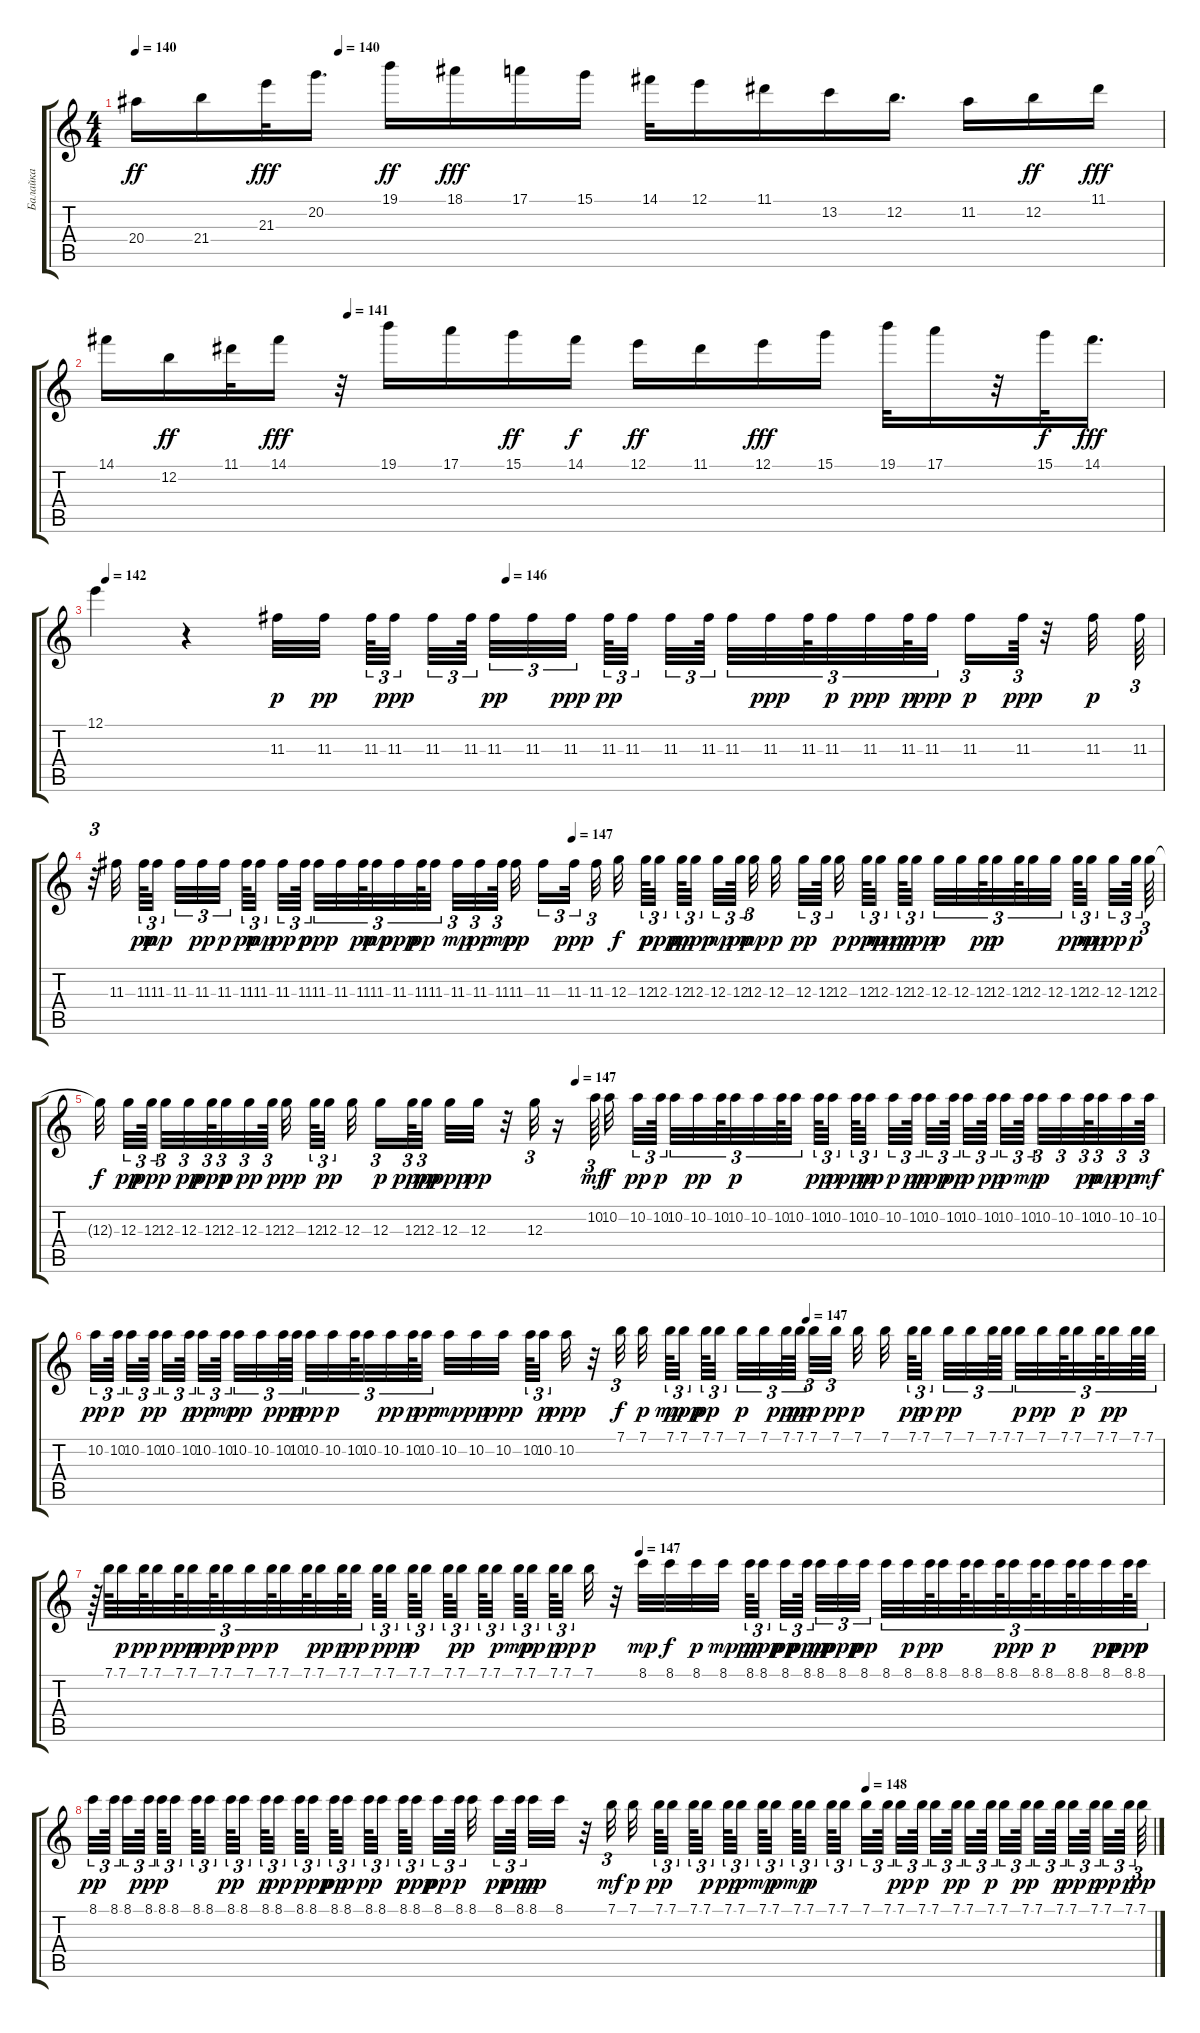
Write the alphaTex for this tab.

\track ("Балайка" "Балайка") {instrument acousticguitarsteel}
\staff {score tabs}
\tuning (E4 B3 G3 D3 A2 E2) {hide}
\ts (4 4)
\tempo 140
\tempo (140 0.19791666666666666)
\clef g2
\ks c
20.4.16{dy ff} 21.4.16 21.3.32{dy fff} 20.2.16{d} 19.1.16{dy ff} 18.1.16{dy fff} 17.1.16 15.1.16 14.1.32 12.1.16 11.1.16 13.2.16 12.2.16{d} 11.2.16 12.2.16{dy ff} 11.1.16{dy fff} |
\tempo (141 0.22916666666666666)
14.1.16 12.2.16{dy ff} 11.1.32 14.1.16{dy fff} r.32 19.1.16 17.1.16 15.1.16{dy ff} 14.1.16{dy f} 12.1.16{dy ff} 11.1.16 12.1.16{dy fff} 15.1.16 19.1.32 17.1.16 r.32 15.1.32{dy f} 14.1.16{d dy fff} |
\tempo (142 0.010416666666666666)
\tempo (146 0.3854166666666667)
12.1.4 r.4 11.3.32{dy p} 11.3.32{dy pp beam splitsecondary} 11.3.64{tu (3 2)} 11.3.32{tu (3 2) dy ppp beam splitsecondary} 11.3.32{tu (3 2)} 11.3.64{tu (3 2) beam splitsecondary} 11.3.32{tu (3 2) dy pp} 11.3.32{tu (3 2)} 11.3.32{tu (3 2) dy ppp beam splitsecondary} 11.3.64{tu (3 2) dy pp} 11.3.32{tu (3 2) beam splitsecondary} 11.3.32{tu (3 2)} 11.3.64{tu (3 2)} 11.3.32{tu (3 2)} 11.3.32{tu (3 2) dy ppp} 11.3.64{tu (3 2)} 11.3.32{tu (3 2) dy p} 11.3.32{tu (3 2) dy ppp} 11.3.64{tu (3 2) dy p} 11.3.32{tu (3 2) dy ppp beam splitsecondary} 11.3.16{tu (3 2) dy p} 11.3.64{tu (3 2) dy ppp} r.32 11.3.32{dy p} 11.3.64{tu (3 2)} |
\tempo (147 0.4479166666666667)
r.32{tu (3 2)} 11.3.32{beam splitsecondary} 11.3.64{tu (3 2) dy pp} 11.3.32{tu (3 2) dy mp beam splitsecondary} 11.3.32{tu (3 2)} 11.3.32{tu (3 2) dy pp} 11.3.32{tu (3 2) dy p beam splitsecondary} 11.3.64{tu (3 2) dy pp} 11.3.32{tu (3 2) dy mp beam splitsecondary} 11.3.32{tu (3 2) dy pp} 11.3.64{tu (3 2) dy p beam splitsecondary} 11.3.32{tu (3 2) dy ppp} 11.3.32{tu (3 2)} 11.3.64{tu (3 2) dy pp} 11.3.32{tu (3 2) dy mp} 11.3.32{tu (3 2) dy ppp} 11.3.64{tu (3 2) dy pp} 11.3.32{tu (3 2) beam splitsecondary} 11.3.32{tu (3 2) dy mp} 11.3.32{tu (3 2) dy pp} 11.3.64{tu (3 2) dy mp beam splitsecondary} 11.3.32{dy pp beam splitsecondary} 11.3.16{tu (3 2)} 11.3.32{tu (3 2) dy ppp} 11.3.32{tu (3 2)} 12.3.32{dy f beam splitsecondary} 12.3.64{tu (3 2) dy p} 12.3.32{tu (3 2) dy ppp beam splitsecondary} 12.3.64{tu (3 2) dy pp} 12.3.32{tu (3 2) dy ppp beam splitsecondary} 12.3.32{tu (3 2) dy mp} 12.3.64{tu (3 2) dy pp beam splitsecondary} 12.3.32{tu (3 2) dy mp beam splitsecondary} 12.3.32{dy p beam splitsecondary} 12.3.32{tu (3 2) dy pp} 12.3.64{tu (3 2) beam splitsecondary} 12.3.32{dy p} 12.3.64{tu (3 2) dy ppp} 12.3.32{tu (3 2) dy mp beam splitsecondary} 12.3.64{tu (3 2) dy pp} 12.3.32{tu (3 2) dy ppp beam splitsecondary} 12.3.32{tu (3 2) dy p} 12.3.32{tu (3 2)} 12.3.64{tu (3 2) dy pp} 12.3.32{tu (3 2) dy p} 12.3.64{tu (3 2)} 12.3.32{tu (3 2)} 12.3.32{tu (3 2) beam splitsecondary} 12.3.64{tu (3 2) dy ppp} 12.3.32{tu (3 2) dy mp beam splitsecondary} 12.3.32{tu (3 2) dy pp} 12.3.64{tu (3 2) dy p} 12.3.64{tu (3 2)} |
\tempo (147 0.4479166666666667)
12.3{t}.32{dy f beam splitsecondary} 12.3.32{tu (3 2) dy pp} 12.3.64{tu (3 2) dy ppp beam splitsecondary} 12.3.32{tu (3 2)} 12.3.32{tu (3 2) dy pp} 12.3.64{tu (3 2) dy ppp} 12.3.32{tu (3 2) dy p} 12.3.32{tu (3 2) dy pp} 12.3.64{tu (3 2) beam splitsecondary} 12.3.32{dy ppp beam splitsecondary} 12.3.64{tu (3 2)} 12.3.32{tu (3 2) dy pp beam splitsecondary} 12.3.32 12.3.16{tu (3 2) dy p} 12.3.64{tu (3 2) dy ppp} 12.3.32{tu (3 2) dy pp beam splitsecondary} 12.3.32{dy ppp} 12.3.32{dy pp} r.32 12.3.32{tu (3 2)} r.16 10.2.64{tu (3 2) dy mf beam splitsecondary} 10.2.32{dy f beam splitsecondary} 10.2.32{tu (3 2) dy pp} 10.2.64{tu (3 2) dy p beam splitsecondary} 10.2.32{tu (3 2)} 10.2.32{tu (3 2) dy pp} 10.2.64{tu (3 2)} 10.2.32{tu (3 2) dy p} 10.2.32{tu (3 2)} 10.2.64{tu (3 2)} 10.2.32{tu (3 2) beam splitsecondary} 10.2.64{tu (3 2) dy pp} 10.2.32{tu (3 2) dy p beam splitsecondary} 10.2.64{tu (3 2) dy ppp} 10.2.32{tu (3 2) dy pp beam splitsecondary} 10.2.32{tu (3 2) dy p} 10.2.64{tu (3 2) dy pp beam splitsecondary} 10.2.32{tu (3 2) dy ppp} 10.2.64{tu (3 2) dy pp beam splitsecondary} 10.2.32{tu (3 2) dy p} 10.2.64{tu (3 2) dy pp beam splitsecondary} 10.2.32{tu (3 2) dy p} 10.2.64{tu (3 2) dy mp beam splitsecondary} 10.2.32{tu (3 2) dy p} 10.2.32{tu (3 2)} 10.2.64{tu (3 2) dy pp} 10.2.32{tu (3 2) dy mp} 10.2.32{tu (3 2) dy pp} 10.2.64{tu (3 2) dy mf} |
\tempo (147 0.6666666666666666)
10.2.32{tu (3 2) dy pp} 10.2.64{tu (3 2) dy p beam splitsecondary} 10.2.32{tu (3 2)} 10.2.64{tu (3 2) dy pp beam splitsecondary} 10.2.32{tu (3 2)} 10.2.64{tu (3 2) dy p beam splitsecondary} 10.2.32{tu (3 2) dy pp} 10.2.64{tu (3 2) dy mp beam splitsecondary} 10.2.32{tu (3 2) dy pp} 10.2.32{tu (3 2)} 10.2.64{tu (3 2) dy ppp} 10.2.64{tu (3 2) dy p beam splitsecondary} 10.2.32{tu (3 2) dy pp} 10.2.32{tu (3 2) dy p} 10.2.64{tu (3 2)} 10.2.32{tu (3 2)} 10.2.32{tu (3 2) dy pp} 10.2.64{tu (3 2) dy p} 10.2.32{tu (3 2) dy pp beam splitsecondary} 10.2.32{dy mp} 10.2.32{dy pp} 10.2.32{dy ppp beam splitsecondary} 10.2.64{tu (3 2)} 10.2.32{tu (3 2) dy p beam splitsecondary} 10.2.32{dy ppp} r.32 7.1.32{tu (3 2) dy f beam splitsecondary} 7.1.32{dy p beam splitsecondary} 7.1.64{tu (3 2) dy mp} 7.1.32{tu (3 2) dy ppp beam splitsecondary} 7.1.64{tu (3 2) dy pp} 7.1.32{tu (3 2) beam splitsecondary} 7.1.32{tu (3 2) dy p} 7.1.32{tu (3 2)} 7.1.64{tu (3 2) dy ppp} 7.1.64{tu (3 2) dy pp beam splitsecondary} 7.1.32{tu (3 2) dy p} 7.1.32{tu (3 2) dy pp beam splitsecondary} 7.1.32{dy p} 7.1.32{beam splitsecondary} 7.1.64{tu (3 2) dy pp} 7.1.32{tu (3 2) dy p beam splitsecondary} 7.1.32{tu (3 2) dy pp} 7.1.32{tu (3 2)} 7.1.64{tu (3 2)} 7.1.64{tu (3 2) beam splitsecondary} 7.1.32{tu (3 2) dy p} 7.1.32{tu (3 2) dy pp} 7.1.64{tu (3 2)} 7.1.32{tu (3 2) dy p} 7.1.64{tu (3 2)} 7.1.32{tu (3 2) dy pp} 7.1.64{tu (3 2)} 7.1.64{tu (3 2)} |
\tempo (147 0.5104166666666666)
r.64{tu (3 2)} 7.1.64{tu (3 2)} 7.1.32{tu (3 2) dy p} 7.1.64{tu (3 2) dy pp} 7.1.32{tu (3 2)} 7.1.64{tu (3 2) dy ppp} 7.1.32{tu (3 2) dy p} 7.1.64{tu (3 2) dy ppp} 7.1.32{tu (3 2) dy p} 7.1.32{tu (3 2) dy pp} 7.1.64{tu (3 2) dy p} 7.1.32{tu (3 2)} 7.1.64{tu (3 2)} 7.1.32{tu (3 2) dy pp} 7.1.64{tu (3 2) dy p} 7.1.32{tu (3 2) dy pp} 7.1.64{tu (3 2)} 7.1.32{tu (3 2) dy ppp beam splitsecondary} 7.1.64{tu (3 2) dy p} 7.1.32{tu (3 2) beam splitsecondary} 7.1.64{tu (3 2)} 7.1.32{tu (3 2) dy pp beam splitsecondary} 7.1.64{tu (3 2)} 7.1.32{tu (3 2) dy p beam splitsecondary} 7.1.64{tu (3 2) dy mp} 7.1.32{tu (3 2) dy pp beam splitsecondary} 7.1.64{tu (3 2) dy p} 7.1.32{tu (3 2) dy pp beam splitsecondary} 7.1.32{dy p} r.32 8.1.32{dy mp} 8.1.32{dy f} 8.1.32{dy p} 8.1.32{dy mp beam splitsecondary} 8.1.64{tu (3 2) dy pp} 8.1.32{tu (3 2) dy ppp beam splitsecondary} 8.1.32{tu (3 2) dy pp} 8.1.64{tu (3 2) dy ppp beam splitsecondary} 8.1.32{tu (3 2) dy pp} 8.1.32{tu (3 2) dy ppp} 8.1.32{tu (3 2) dy pp} 8.1.32{tu (3 2)} 8.1.32{tu (3 2) dy p} 8.1.64{tu (3 2) dy pp} 8.1.32{tu (3 2)} 8.1.64{tu (3 2)} 8.1.32{tu (3 2)} 8.1.64{tu (3 2)} 8.1.32{tu (3 2) dy ppp} 8.1.64{tu (3 2)} 8.1.32{tu (3 2) dy p} 8.1.64{tu (3 2)} 8.1.32{tu (3 2)} 8.1.32{tu (3 2) dy pp} 8.1.64{tu (3 2) dy ppp} 8.1.32{tu (3 2) dy p} |
\tempo (148 0.7291666666666666)
8.1.32{tu (3 2) dy pp} 8.1.64{tu (3 2) beam splitsecondary} 8.1.32{tu (3 2)} 8.1.64{tu (3 2) dy ppp beam splitsecondary} 8.1.64{tu (3 2)} 8.1.32{tu (3 2) beam splitsecondary} 8.1.64{tu (3 2)} 8.1.32{tu (3 2) beam splitsecondary} 8.1.64{tu (3 2) dy pp} 8.1.32{tu (3 2) beam splitsecondary} 8.1.64{tu (3 2) dy p} 8.1.32{tu (3 2) dy pp beam splitsecondary} 8.1.64{tu (3 2)} 8.1.32{tu (3 2) dy ppp beam splitsecondary} 8.1.64{tu (3 2) dy pp} 8.1.32{tu (3 2) dy p} 8.1.64{tu (3 2) dy pp} 8.1.32{tu (3 2) beam splitsecondary} 8.1.64{tu (3 2) dy p} 8.1.32{tu (3 2) dy ppp beam splitsecondary} 8.1.32{tu (3 2) dy pp} 8.1.64{tu (3 2) dy p beam splitsecondary} 8.1.32{beam splitsecondary} 8.1.32{tu (3 2) dy pp} 8.1.64{tu (3 2) dy ppp beam splitsecondary} 8.1.32{dy pp} 8.1.32 r.32 7.1.32{tu (3 2) dy mf beam splitsecondary} 7.1.32{dy p beam splitsecondary} 7.1.64{tu (3 2) dy pp} 7.1.32{tu (3 2) beam splitsecondary} 7.1.64{tu (3 2)} 7.1.32{tu (3 2) dy p beam splitsecondary} 7.1.64{tu (3 2) dy pp} 7.1.32{tu (3 2) dy p beam splitsecondary} 7.1.64{tu (3 2) dy mp} 7.1.32{tu (3 2) dy p beam splitsecondary} 7.1.64{tu (3 2) dy mp} 7.1.32{tu (3 2) dy p beam splitsecondary} 7.1.64{tu (3 2)} 7.1.32{tu (3 2) beam splitsecondary} 7.1.32{tu (3 2)} 7.1.64{tu (3 2) beam splitsecondary} 7.1.32{tu (3 2) dy pp} 7.1.64{tu (3 2) dy p beam splitsecondary} 7.1.32{tu (3 2)} 7.1.64{tu (3 2) dy pp beam splitsecondary} 7.1.32{tu (3 2)} 7.1.64{tu (3 2) dy p beam splitsecondary} 7.1.32{tu (3 2)} 7.1.64{tu (3 2) dy pp beam splitsecondary} 7.1.32{tu (3 2)} 7.1.64{tu (3 2) dy p beam splitsecondary} 7.1.32{tu (3 2) dy pp} 7.1.64{tu (3 2) dy p beam splitsecondary} 7.1.32{tu (3 2) dy pp} 7.1.64{tu (3 2) dy p} 7.1.64{tu (3 2) dy pp}
